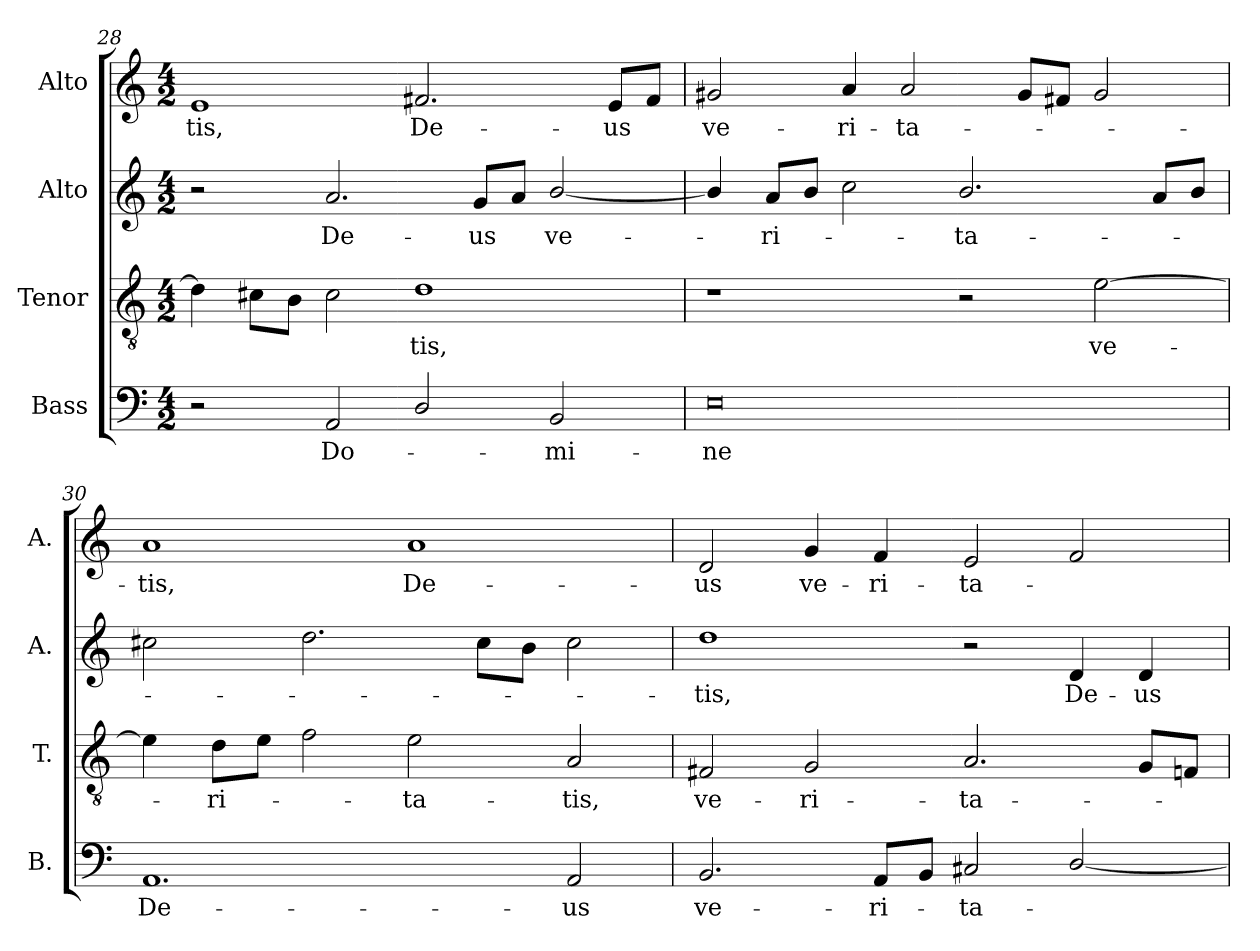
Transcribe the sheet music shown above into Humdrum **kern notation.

**kern	**text	**kern	**text	**kern	**text	**kern	**text
*part4	*part4	*part3	*part3	*part2	*part2	*part1	*part1
*staff4	*staff4	*staff3	*staff3	*staff2	*staff2	*staff1	*staff1
*I"Bass	*	*I"Tenor	*	*I"Alto	*	*I"Alto	*
*I'B.	*	*I'T.	*	*I'A.	*	*I'A.	*
*clefF4	*	*clefGv2	*	*clefG2	*	*clefG2	*
*	*	*ITrd7c12	*	*	*	*	*
*k[]	*	*k[]	*	*k[]	*	*k[]	*
*C:	*	*C:	*	*C:	*	*C:	*
*M4/2	*	*M4/2	*	*M4/2	*	*M4/2	*
=28	=28	=28	=28	=28	=28	=28	=28
!	!	!	!	!	!	!	!LO:LY:b:color=#000000
2r	.	4Di\]	.	2r	.	1ei	-tis,
.	.	8C#Xi\L	.	.	.	.	.
.	.	8BBi\J	.	.	.	.	.
!	!LO:LY:b:color=#000000	!	!	!	!	!	!
!	!	!	!	!	!LO:LY:b:color=#000000	!	!
2AAi/	Do-	2C#i\	.	2.ai/	De-	.	.
!	!	!	!LO:LY:b:color=#000000	!	!	!	!
!	!	!	!	!	!	!	!LO:LY:b:color=#000000
2Di/	.	1Di	-tis,	.	.	2.f#Xi/	De-
!	!	!	!	!	!LO:LY:b:color=#000000	!	!
.	.	.	.	8gi/L	-us	.	.
.	.	.	.	8ai/J	.	.	.
!	!LO:LY:b:color=#000000	!	!	!	!	!	!
!	!	!	!	!	!LO:LY:b:color=#000000	!	!
2BBi/	-mi-	.	.	[2bi/	ve-	.	.
!	!	!	!	!	!	!	!LO:LY:b:color=#000000
.	.	.	.	.	.	8ei/L	-us
.	.	.	.	.	.	8f#i/J	.
!!LO:LB:g=z
=29	=29	=29	=29	=29	=29	=29	=29
!	!LO:LY:b:color=#000000	!	!	!	!	!	!
!	!	!	!	!	!	!	!LO:LY:b:color=#000000
0Ei	-ne	1r	.	4bi/]	.	2g#Xi/	ve-
!	!	!	!	!	!LO:LY:b:color=#000000	!	!
.	.	.	.	8ai/L	-ri-	.	.
.	.	.	.	8bi/J	.	.	.
!	!	!	!	!	!	!	!LO:LY:b:color=#000000
.	.	.	.	2cci\	.	4ai/	-ri-
!	!	!	!	!	!	!	!LO:LY:b:color=#000000
.	.	.	.	.	.	2ai/	-ta-
!	!	!	!	!	!LO:LY:b:color=#000000	!	!
.	.	2r	.	2.bi/	-ta-	.	.
.	.	.	.	.	.	8g#i/L	.
.	.	.	.	.	.	8f#Xi/J	.
!	!	!	!LO:LY:b:color=#000000	!	!	!	!
.	.	[2Ei\	ve-	.	.	2g#i/	.
.	.	.	.	8ai/L	.	.	.
.	.	.	.	8bi/J	.	.	.
=30	=30	=30	=30	=30	=30	=30	=30
!	!LO:LY:b:color=#000000	!	!	!	!	!	!
!	!	!	!	!	!	!	!LO:LY:b:color=#000000
1.AAi	De-	4Ei\]	.	2cc#Xi\	.	1ai	-tis,
!	!	!	!LO:LY:b:color=#000000	!	!	!	!
.	.	8Di\L	-ri-	.	.	.	.
.	.	8Ei\J	.	.	.	.	.
.	.	2Fi\	.	2.ddi\	.	.	.
!	!	!	!LO:LY:b:color=#000000	!	!	!	!
!	!	!	!	!	!	!	!LO:LY:b:color=#000000
.	.	2Ei\	-ta-	.	.	1ai	De-
.	.	.	.	8cc#i\L	.	.	.
.	.	.	.	8bi\J	.	.	.
!	!LO:LY:b:color=#000000	!	!	!	!	!	!
!	!	!	!LO:LY:b:color=#000000	!	!	!	!
2AAi/	-us	2AAi/	-tis,	2cc#i\	.	.	.
=31	=31	=31	=31	=31	=31	=31	=31
!	!LO:LY:b:color=#000000	!	!	!	!	!	!
!	!	!	!LO:LY:b:color=#000000	!	!	!	!
!	!	!	!	!	!LO:LY:b:color=#000000	!	!
!	!	!	!	!	!	!	!LO:LY:b:color=#000000
2.BBi/	ve-	2FF#Xi/	ve-	1ddi	-tis,	2di/	-us
!	!	!	!LO:LY:b:color=#000000	!	!	!	!
!	!	!	!	!	!	!	!LO:LY:b:color=#000000
.	.	2GGi/	-ri-	.	.	4gi/	ve-
!	!LO:LY:b:color=#000000	!	!	!	!	!	!
!	!	!	!	!	!	!	!LO:LY:b:color=#000000
8AAi/L	-ri-	.	.	.	.	4fi/	-ri-
8BBi/J	.	.	.	.	.	.	.
!	!LO:LY:b:color=#000000	!	!	!	!	!	!
!	!	!	!LO:LY:b:color=#000000	!	!	!	!
!	!	!	!	!	!	!	!LO:LY:b:color=#000000
2C#Xi/	-ta-	2.AAi/	-ta-	2r	.	2ei/	-ta-
!	!	!	!	!	!LO:LY:b:color=#000000	!	!
[2Di/	.	.	.	4di/	De-	2fi/	.
!	!	!	!	!	!LO:LY:b:color=#000000	!	!
.	.	8GGi/L	.	4di/	-us	.	.
.	.	8FFni/J	.	.	.	.	.
=	=	=	=	=	=	=	=
*-	*-	*-	*-	*-	*-	*-	*-
